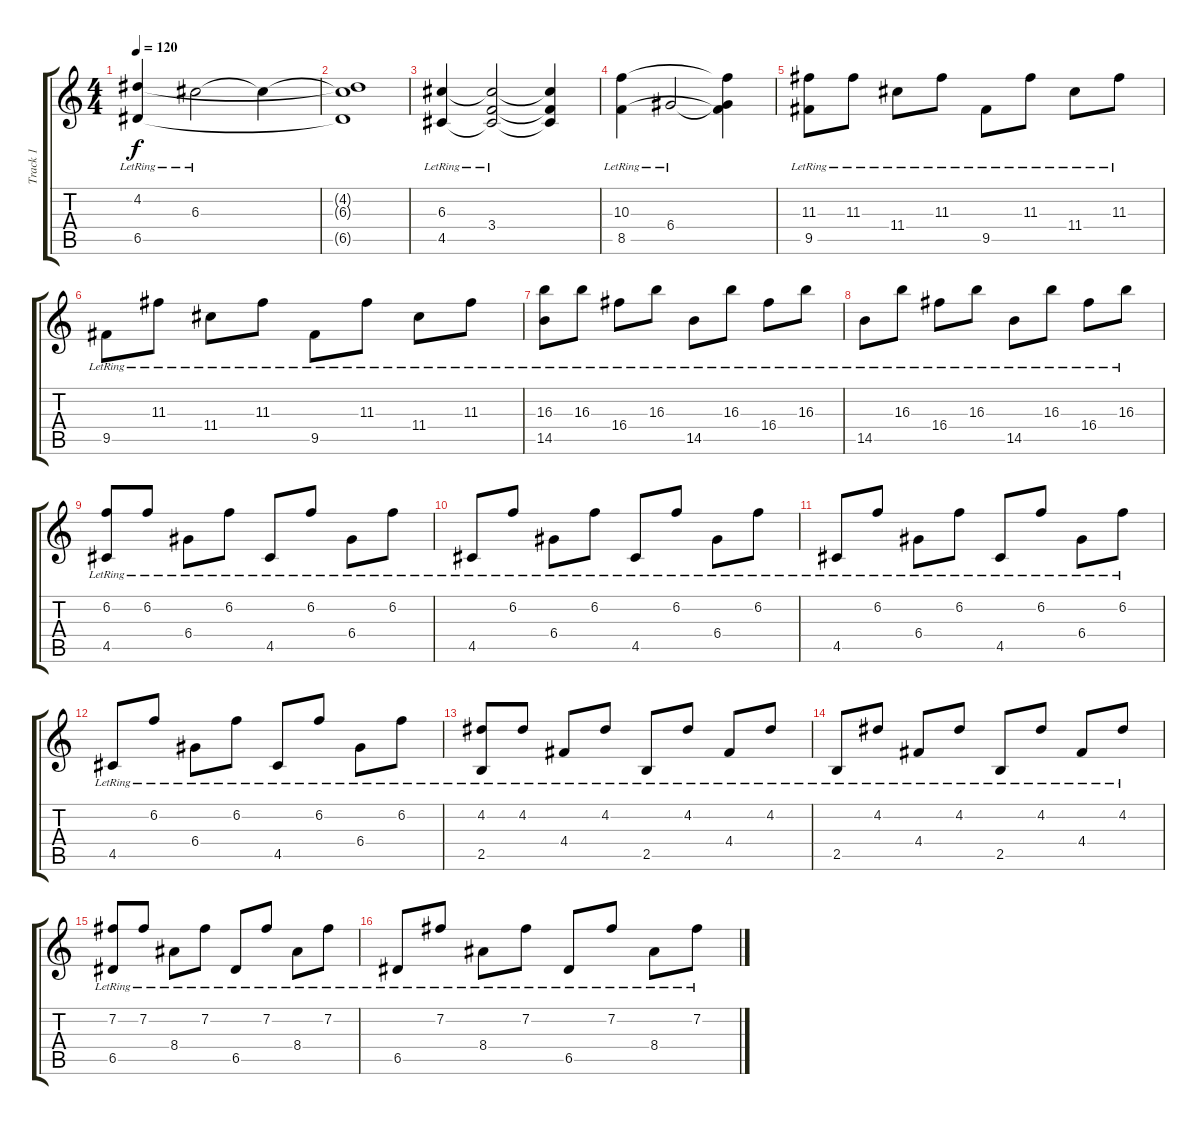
\track ("Track 1" "Track 1") {instrument electricguitarclean}
\staff {score tabs}
\tuning (E4 B3 G3 D3 A2 E2) {hide}
\ts (4 4)
\tempo 120
\clef g2
\ks c
(4.2{lr} 6.5{lr}).4{dy f} 6.3{lr}.2 6.3{t}.4 |
(4.2{t} 6.3{t} 6.5{t}).1 |
(6.3{lr} 4.5{lr}).4 (6.3{t} 3.4{lr} 4.5{t}).2 (6.3{t} 3.4{t} 4.5{t}).4 |
(10.3{lr} 8.5{lr}).4 6.4{lr}.2 (10.3{t} 6.4{t} 8.5{t}).4 |
(11.3{lr} 9.5{lr}).8 11.3{lr}.8 11.4{lr}.8 11.3{lr}.8 9.5{lr}.8 11.3{lr}.8 11.4{lr}.8 11.3{lr}.8 |
9.5{lr}.8 11.3{lr}.8 11.4{lr}.8 11.3{lr}.8 9.5{lr}.8 11.3{lr}.8 11.4{lr}.8 11.3{lr}.8 |
(16.3{lr} 14.5{lr}).8 16.3{lr}.8 16.4{lr}.8 16.3{lr}.8 14.5{lr}.8 16.3{lr}.8 16.4{lr}.8 16.3{lr}.8 |
14.5{lr}.8 16.3{lr}.8 16.4{lr}.8 16.3{lr}.8 14.5{lr}.8 16.3{lr}.8 16.4{lr}.8 16.3{lr}.8 |
(6.2{lr} 4.5{lr}).8 6.2{lr}.8 6.4{lr}.8 6.2{lr}.8 4.5{lr}.8 6.2{lr}.8 6.4{lr}.8 6.2{lr}.8 |
4.5{lr}.8 6.2{lr}.8 6.4{lr}.8 6.2{lr}.8 4.5{lr}.8 6.2{lr}.8 6.4{lr}.8 6.2{lr}.8 |
4.5{lr}.8 6.2{lr}.8 6.4{lr}.8 6.2{lr}.8 4.5{lr}.8 6.2{lr}.8 6.4{lr}.8 6.2{lr}.8 |
4.5{lr}.8 6.2{lr}.8 6.4{lr}.8 6.2{lr}.8 4.5{lr}.8 6.2{lr}.8 6.4{lr}.8 6.2{lr}.8 |
(4.2{lr} 2.5{lr}).8 4.2{lr}.8 4.4{lr}.8 4.2{lr}.8 2.5{lr}.8 4.2{lr}.8 4.4{lr}.8 4.2{lr}.8 |
2.5{lr}.8 4.2{lr}.8 4.4{lr}.8 4.2{lr}.8 2.5{lr}.8 4.2{lr}.8 4.4{lr}.8 4.2{lr}.8 |
(7.2{lr} 6.5{lr}).8 7.2{lr}.8 8.4{lr}.8 7.2{lr}.8 6.5{lr}.8 7.2{lr}.8 8.4{lr}.8 7.2{lr}.8 |
6.5{lr}.8 7.2{lr}.8 8.4{lr}.8 7.2{lr}.8 6.5{lr}.8 7.2{lr}.8 8.4{lr}.8 7.2{lr}.8
